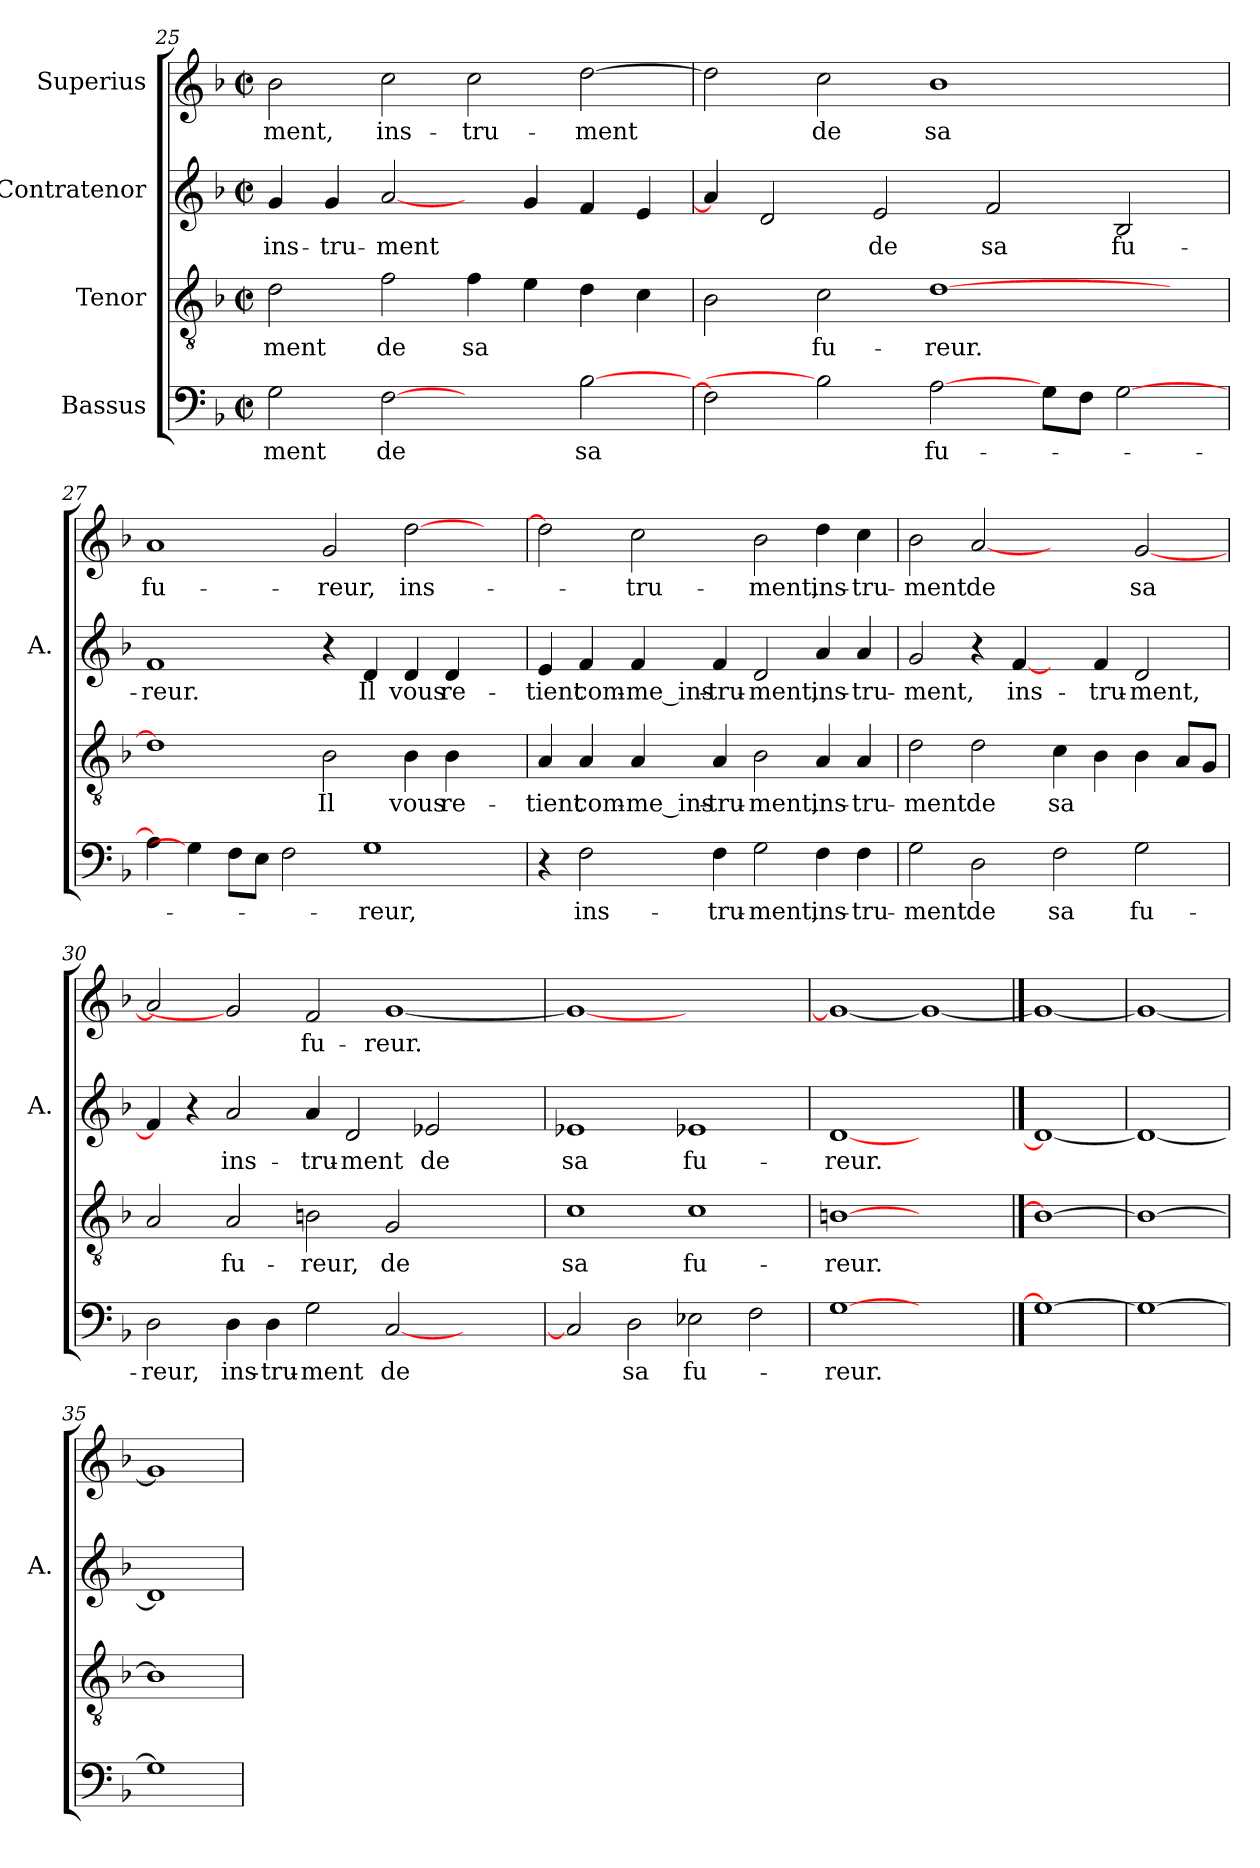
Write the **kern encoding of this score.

**kern	**text	**kern	**text	**kern	**text	**kern	**text
*part4	*part4	*part3	*part3	*part2	*part2	*part1	*part1
*staff4	*staff4	*staff3	*staff3	*staff2	*staff2	*staff1	*staff1
*I"Bassus	*	*I"Tenor	*	*I"Contratenor	*	*I"Superius	*
*	*	*	*	*I'A.	*	*	*
!!LO:LB:g=z
*clefF4	*	*clefGv2	*	*clefG2	*	*clefG2	*
*k[b-]	*	*k[b-]	*	*k[b-]	*	*k[b-]	*
*F:	*	*F:	*	*F:	*	*F:	*
*M2/2	*	*M2/2	*	*M2/2	*	*M2/2	*
*met(c|)	*	*met(c|)	*	*met(c|)	*	*met(c|)	*
=25	=25	=25	=25	=25	=25	=25	=25
2G\	-ment	2d\	-ment	4g/	ins-	2b-\	-ment,
.	.	.	.	4g/	-tru-	.	.
[2F\	de	2f\	de	[2a/	-ment	2cc\	ins-
2ryy	.	4f\	sa	4ryy	.	2cc\	-tru-
.	.	4e\	.	4g/	.	.	.
[2B-\	sa	4d\	.	4f/	.	[2dd\	-ment
.	.	4c\	.	4e/	.	.	.
=26	=26	=26	=26	=26	=26	=26	=26
2F\]	.	2B-\	.	4a/]	.	2dd\]	.
.	.	.	.	2d/	.	.	.
2B-\]	.	2c\	fu-	.	.	2cc\	de
.	.	.	.	2e/	de	.	.
[2A\	fu-	[1d\	-reur.	.	.	1b-\	sa
.	.	.	.	2f/	sa	.	.
8G\L	.	.	.	.	.	.	.
8F\J	.	.	.	.	.	.	.
[2G\	.	.	.	2B-/	fu-	.	.
.	.	4ryy	.	.	.	4ryy	.
=27	=27	=27	=27	=27	=27	=27	=27
4A\]	.	1d\]	.	1f/	-reur.	1a/	fu-
4G\]	.	.	.	.	.	.	.
8F\L	.	.	.	.	.	.	.
8E\J	.	.	.	.	.	.	.
2F\	.	.	.	.	.	.	.
.	.	2B-\	Il	4r	.	2g/	-reur,
1G\	-reur,	.	.	4d/	Il	.	.
.	.	4B-\	vous	4d/	vous	[2dd\	ins-
.	.	4B-\	re-	4d/	re-	.	.
.	.	4ryy	.	4ryy	.	4ryy	.
=28	=28	=28	=28	=28	=28	=28	=28
4r	.	4A/	-tient	4e/	-tient	2dd\]	.
2F\	ins-	4A/	com-	4f/	com-	.	.
.	.	4A/	-me_ins-	4f/	-me_ins-	2cc\	-tru-
4F\	-tru-	4A/	-tru-	4f/	-tru-	.	.
2G\	-ment,	2B-\	-ment,	2d/	-ment,	2b-\	-ment,
4F\	ins-	4A/	ins-	4a/	ins-	4dd\	ins-
4F\	-tru-	4A/	-tru-	4a/	-tru-	4cc\	-tru-
!!LO:LB:g=z
=29	=29	=29	=29	=29	=29	=29	=29
2G\	-ment	2d\	-ment	2g/	-ment,	2b-\	-ment
2D\	de	2d\	de	4r	.	[2a/	de
.	.	.	.	[4f/	ins-	.	.
2F\	sa	4c\	sa	4ryy	.	2ryy	.
.	.	4B-\	.	4f/	-tru-	.	.
2G\	fu-	4B-\	.	2d/	-ment,	[2g/	sa
.	.	8A/L	.	.	.	.	.
.	.	8G/J	.	.	.	.	.
=30	=30	=30	=30	=30	=30	=30	=30
2D\	-reur,	2A/	.	4f/]	.	2a/]	.
.	.	.	.	4r	.	.	.
4D\	ins-	2A/	fu-	2a/	ins-	2g/]	.
4D\	-tru-	.	.	.	.	.	.
2G\	-ment	2Bn\	-reur,	4a/	-tru-	2f/	fu-
.	.	.	.	2d/	-ment	.	.
[2C/	de	2G/	de	.	.	[1g/	-reur.
.	.	.	.	2e-X/	de	.	.
2ryy	.	2ryy	.	.	.	.	.
.	.	.	.	4ryy	.	.	.
=31	=31	=31	=31	=31	=31	=31	=31
2C/]	.	1c\	sa	1e-X/	sa	1g/_	.
2D\	sa	.	.	.	.	.	.
2E-X\	fu-	1c\	fu-	1e-X/	fu-	1ryy	.
2F\	.	.	.	.	.	.	.
=32	=32	=32	=32	=32	=32	=32	=32
[1G\	-reur.	[1Bn\	-reur.	[1d/	-reur.	1g/_	.
1ryy	.	1ryy	.	1ryy	.	1g/_	.
==33	==33	==33	==33	==33	==33	==33	==33
1G\_	.	1B\_	.	1d/_	.	1g/_	.
=34	=34	=34	=34	=34	=34	=34	=34
1G\_	.	1B\_	.	1d/_	.	1g/_	.
=35	=35	=35	=35	=35	=35	=35	=35
1G\]	.	1B\]	.	1d/]	.	1g/]	.
=	=	=	=	=	=	=	=
*-	*-	*-	*-	*-	*-	*-	*-
